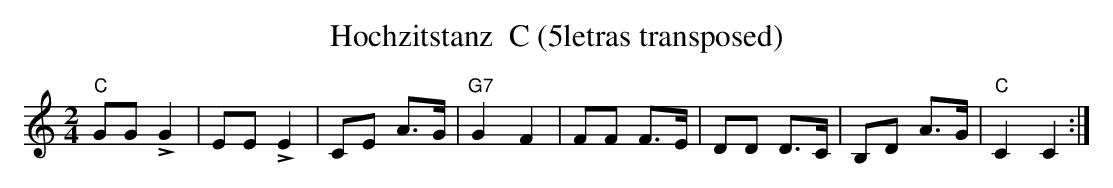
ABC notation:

X:1
T:Hochzitstanz  C (5letras transposed)
M:2/4
L:1/8
K:C transpose=3 %%MIDI gchordon
"C"GG!>!G2 | EE!>!E2 | CE A>G | "G7"G2F2 | FF F>E | DD D>C | B,D A>G | "C"C2C2 :|
